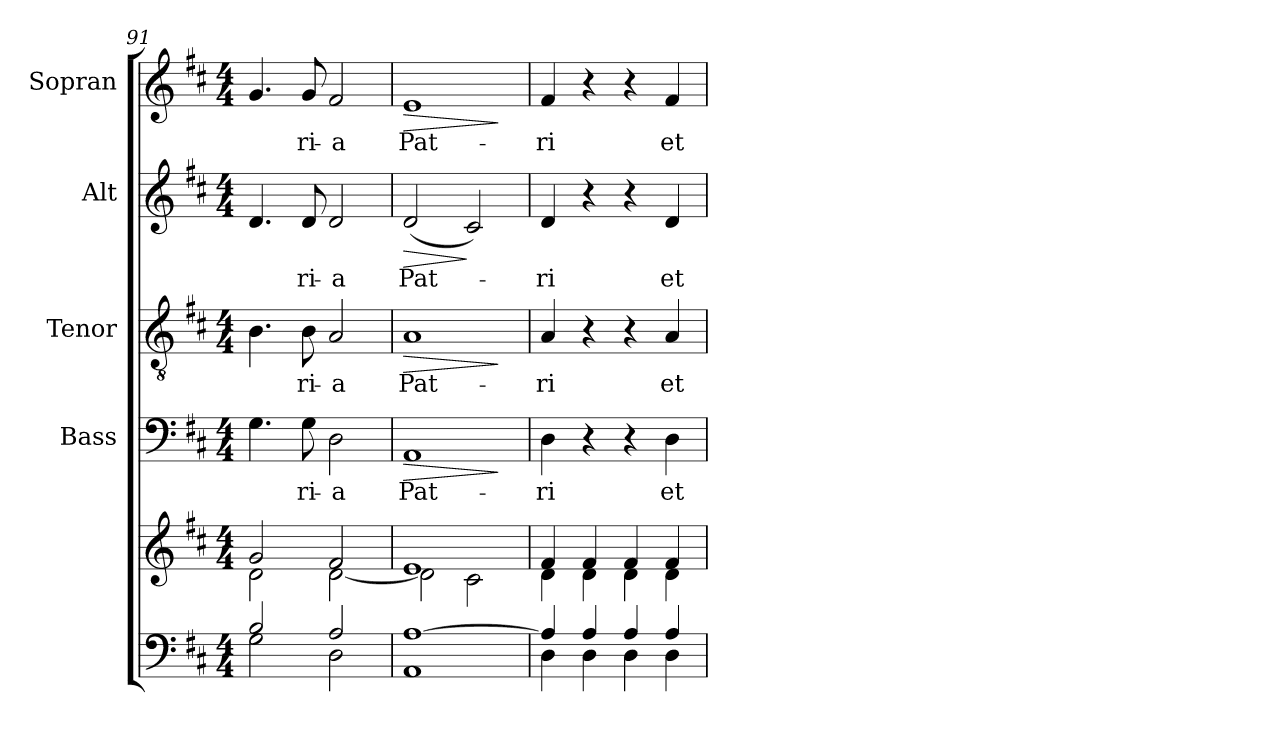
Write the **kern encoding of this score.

**kern	**kern	**kern	**text	**dynam	**kern	**text	**dynam	**kern	**text	**dynam	**kern	**text	**dynam
*part5	*part5	*part4	*part4	*part4	*part3	*part3	*part3	*part2	*part2	*part2	*part1	*part1	*part1
*staff6	*staff5	*staff4	*staff4	*staff4	*staff3	*staff3	*staff3	*staff2	*staff2	*staff2	*staff1	*staff1	*staff1
*	*	*I"Bass	*	*	*I"Tenor	*	*	*I"Alt	*	*	*I"Sopran	*	*
*	*	*I'B	*	*	*I'T	*	*	*I'A	*	*	*I'S	*	*
*clefF4	*clefG2	*clefF4	*	*	*clefGv2	*	*	*clefG2	*	*	*clefG2	*	*
*k[f#c#]	*k[f#c#]	*k[f#c#]	*	*	*k[f#c#]	*	*	*k[f#c#]	*	*	*k[f#c#]	*	*
*D:	*D:	*D:	*	*	*D:	*	*	*D:	*	*	*D:	*	*
*M4/4	*M4/4	*M4/4	*	*	*M4/4	*	*	*M4/4	*	*	*M4/4	*	*
=91	=91	=91	=91	=91	=91	=91	=91	=91	=91	=91	=91	=91	=91
*^	*^	*	*	*	*	*	*	*	*	*	*	*	*
2B/	2G\	2g/	2d\	4.G\	.	.	4.B\	.	.	4.d/	.	.	4.g/	.	.
!	!	!	!	!	!LO:LY:b	!	!	!LO:LY:b	!	!	!LO:LY:b	!	!	!LO:LY:b	!
.	.	.	.	8G\	-ri-	.	8B\	-ri-	.	8d/	-ri-	.	8g/	-ri-	.
!	!	!	!	!	!LO:LY:b	!	!	!LO:LY:b	!	!	!LO:LY:b	!	!	!LO:LY:b	!
2A/	2D\	2f#/	[<2d\	2D\	-a	.	2A/	-a	.	2d/	-a	.	2f#/	-a	.
=92	=92	=92	=92	=92	=92	=92	=92	=92	=92	=92	=92	=92	=92	=92	=92
!	!	!	!	!	!LO:LY:b	!LO:HP:b	!	!LO:LY:b	!LO:HP:b	!	!LO:LY:b	!LO:HP:b	!	!LO:LY:b	!LO:HP:b
[>1A	1AA	1e	2d\]	1AA	Pat-	>	1A	Pat-	>	(<2d/	Pat-	>	1e	Pat-	>
.	.	.	2c#\	.	.	.	.	.	.	2c#/)	.	]	.	.	.
*v	*v	*	*	*	*	*	*	*	*	*	*	*	*	*	*
*	*v	*v	*	*	*	*	*	*	*	*	*	*	*	*
.	.	.	.	]	.	.	]	.	.	.	.	.	]
=93	=93	=93	=93	=93	=93	=93	=93	=93	=93	=93	=93	=93	=93
*^	*^	*	*	*	*	*	*	*	*	*	*	*	*
!	!	!	!	!	!LO:LY:b	!	!	!LO:LY:b	!	!	!LO:LY:b	!	!	!LO:LY:b	!
4A/]	4D\	4f#/	4d\	4D\	-ri	.	4A/	-ri	.	4d/	-ri	.	4f#/	-ri	.
4A/	4D\	4f#/	4d\	4r	.	.	4r	.	.	4r	.	.	4r	.	.
4A/	4D\	4f#/	4d\	4r	.	.	4r	.	.	4r	.	.	4r	.	.
!	!	!	!	!	!LO:LY:b	!	!	!LO:LY:b	!	!	!LO:LY:b	!	!	!LO:LY:b	!
4A/	4D\	4f#/	4d\	4D\	et	.	4A/	et	.	4d/	et	.	4f#/	et	.
*v	*v	*	*	*	*	*	*	*	*	*	*	*	*	*	*
*	*v	*v	*	*	*	*	*	*	*	*	*	*	*	*
=	=	=	=	=	=	=	=	=	=	=	=	=	=
*-	*-	*-	*-	*-	*-	*-	*-	*-	*-	*-	*-	*-	*-
